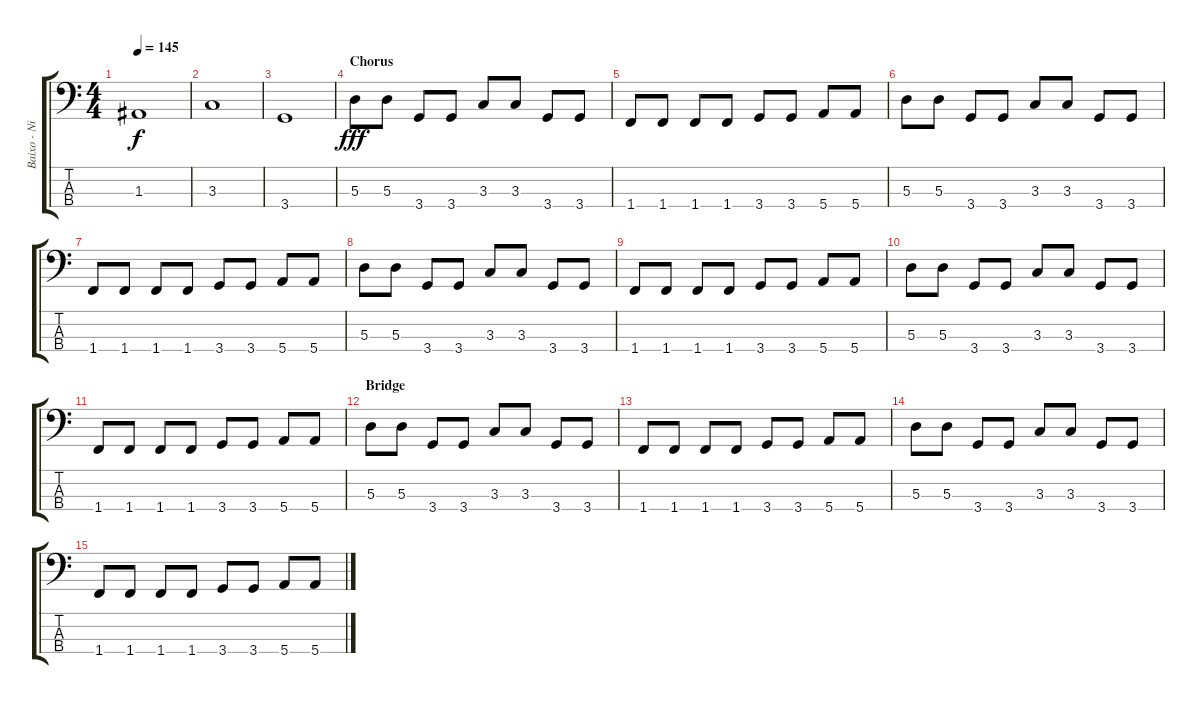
\track ("Baixo - Nikola" "Baixo - Ni") {instrument electricbasspick}
\staff {score tabs}
\tuning (G2 D2 A1 E1) {hide}
\ts (4 4)
\tempo 145
\clef f4
\ks c
1.3.1{dy f} |
3.3.1 |
3.4.1 |
\section ("" "Chorus")
5.3.8{dy fff} 5.3.8 3.4.8 3.4.8 3.3.8 3.3.8 3.4.8 3.4.8 |
1.4.8 1.4.8 1.4.8 1.4.8 3.4.8 3.4.8 5.4.8 5.4.8 |
5.3.8 5.3.8 3.4.8 3.4.8 3.3.8 3.3.8 3.4.8 3.4.8 |
1.4.8 1.4.8 1.4.8 1.4.8 3.4.8 3.4.8 5.4.8 5.4.8 |
5.3.8 5.3.8 3.4.8 3.4.8 3.3.8 3.3.8 3.4.8 3.4.8 |
1.4.8 1.4.8 1.4.8 1.4.8 3.4.8 3.4.8 5.4.8 5.4.8 |
5.3.8 5.3.8 3.4.8 3.4.8 3.3.8 3.3.8 3.4.8 3.4.8 |
1.4.8 1.4.8 1.4.8 1.4.8 3.4.8 3.4.8 5.4.8 5.4.8 |
\section ("" "Bridge")
5.3.8 5.3.8 3.4.8 3.4.8 3.3.8 3.3.8 3.4.8 3.4.8 |
1.4.8 1.4.8 1.4.8 1.4.8 3.4.8 3.4.8 5.4.8 5.4.8 |
5.3.8 5.3.8 3.4.8 3.4.8 3.3.8 3.3.8 3.4.8 3.4.8 |
1.4.8 1.4.8 1.4.8 1.4.8 3.4.8 3.4.8 5.4.8 5.4.8
